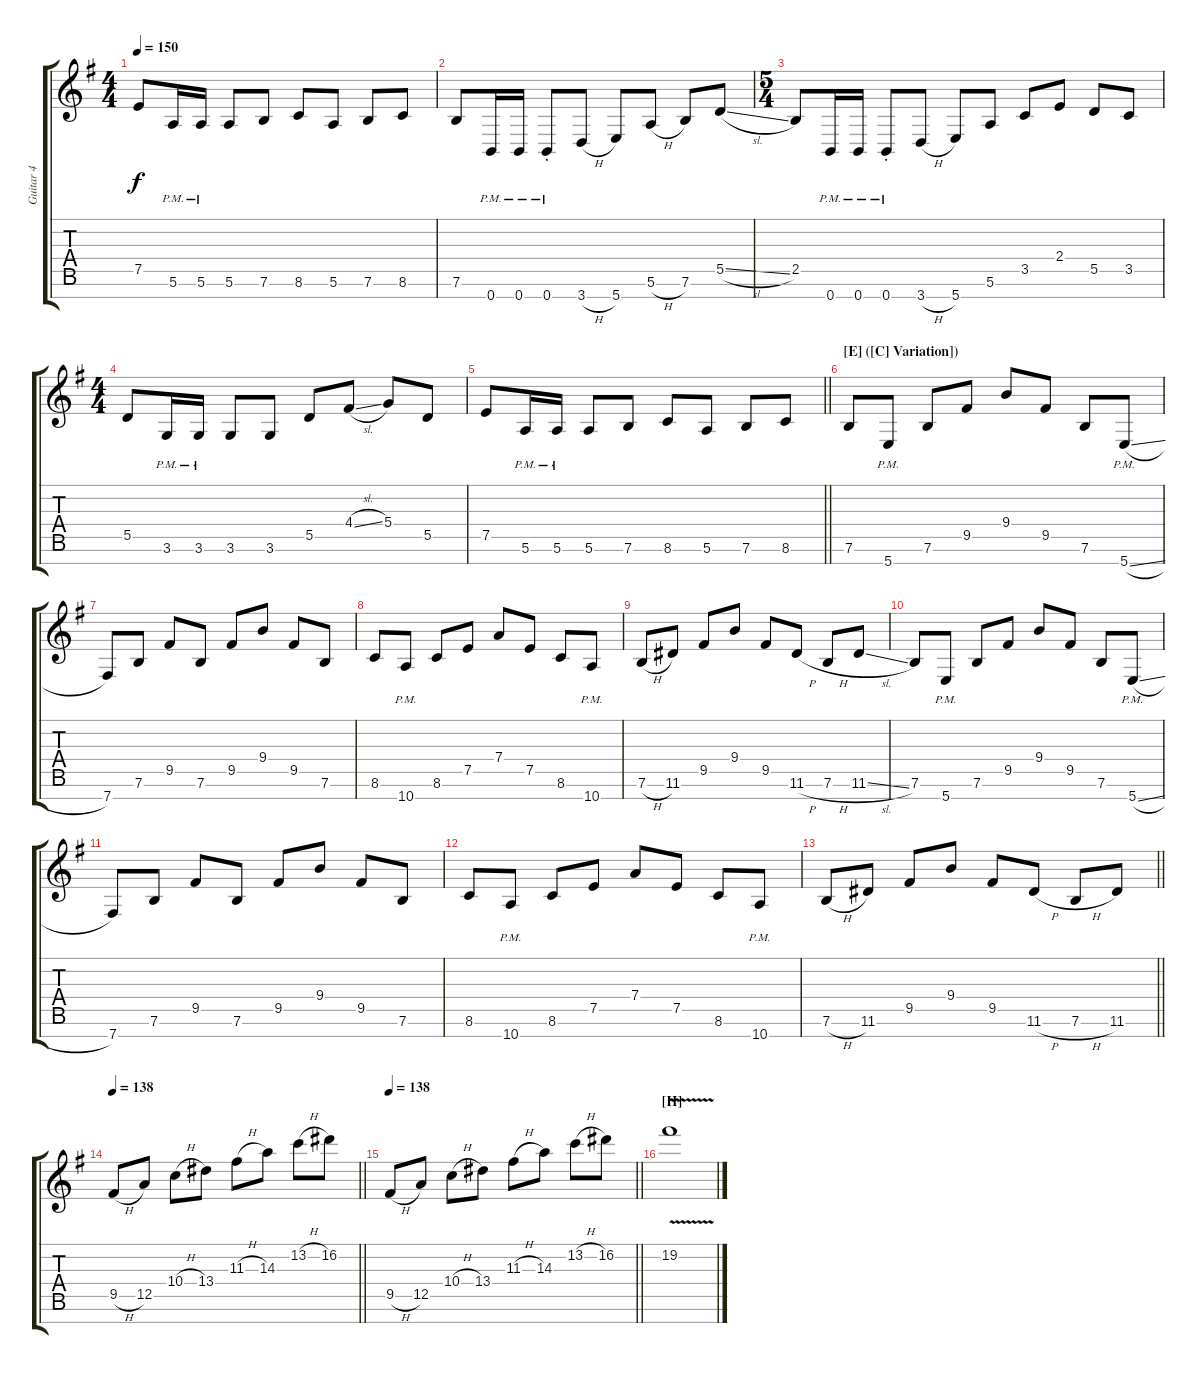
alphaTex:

\track ("Guitar 4" "Guitar 4") {instrument electricguitarjazz}
\staff {score tabs}
\tuning (E4 B3 G3 D3 A2 E2 B1) {hide}
\ts (4 4)
\tempo 150
\clef g2
\ks eminor
7.5.8{dy f} 5.6{pm}.16 5.6{pm}.16 5.6.8 7.6.8 8.6.8 5.6.8 7.6.8 8.6.8 |
7.6.8 0.7{pm}.16 0.7{pm}.16 0.7{pm st}.8 3.7{h}.8 5.7.8 5.6{h}.8 7.6.8 5.5{sl}.8 |
\ts (5 4)
2.5.8 0.7{pm}.16 0.7{pm}.16 0.7{pm st}.8 3.7{h}.8 5.7.8 5.6.8 3.5.8 2.4.8 5.5.8 3.5.8 |
\ts (4 4)
5.5.8 3.6{pm}.16 3.6{pm}.16 3.6.8 3.6.8 5.5.8 4.4{sl}.8 5.4.8 5.5.8 |
\barLineRight lightlight
7.5.8 5.6{pm}.16 5.6{pm}.16 5.6.8 7.6.8 8.6.8 5.6.8 7.6.8 8.6.8 |
\section ("" "[E] ([C] Variation])")
7.6.8 5.7{pm}.8 7.6.8 9.5.8 9.4.8 9.5.8 7.6.8 5.7{sl pm}.8 |
7.7.8 7.6.8 9.5.8 7.6.8 9.5.8 9.4.8 9.5.8 7.6.8 |
8.6.8 10.7{pm}.8 8.6.8 7.5.8 7.4.8 7.5.8 8.6.8 10.7{pm}.8 |
7.6{h}.8 11.6.8 9.5.8 9.4.8 9.5.8 11.6{h}.8 7.6{h}.8 11.6{sl}.8 |
7.6.8 5.7{pm}.8 7.6.8 9.5.8 9.4.8 9.5.8 7.6.8 5.7{sl pm}.8 |
7.7.8 7.6.8 9.5.8 7.6.8 9.5.8 9.4.8 9.5.8 7.6.8 |
8.6.8 10.7{pm}.8 8.6.8 7.5.8 7.4.8 7.5.8 8.6.8 10.7{pm}.8 |
\barLineRight lightlight
7.6{h}.8 11.6.8 9.5.8 9.4.8 9.5.8 11.6{h}.8 7.6{h}.8 11.6.8 |
\tempo 138
\barLineRight lightlight
9.5{h}.8 12.5.8 10.4{h}.8 13.4.8 11.3{h}.8 14.3.8 13.2{h}.8 16.2.8 |
\tempo 138
\barLineRight lightlight
9.5{h}.8 12.5.8 10.4{h}.8 13.4.8 11.3{h}.8 14.3.8 13.2{h}.8 16.2.8 |
\section ("" "[H]")
19.2{v}.1{volume 0}
